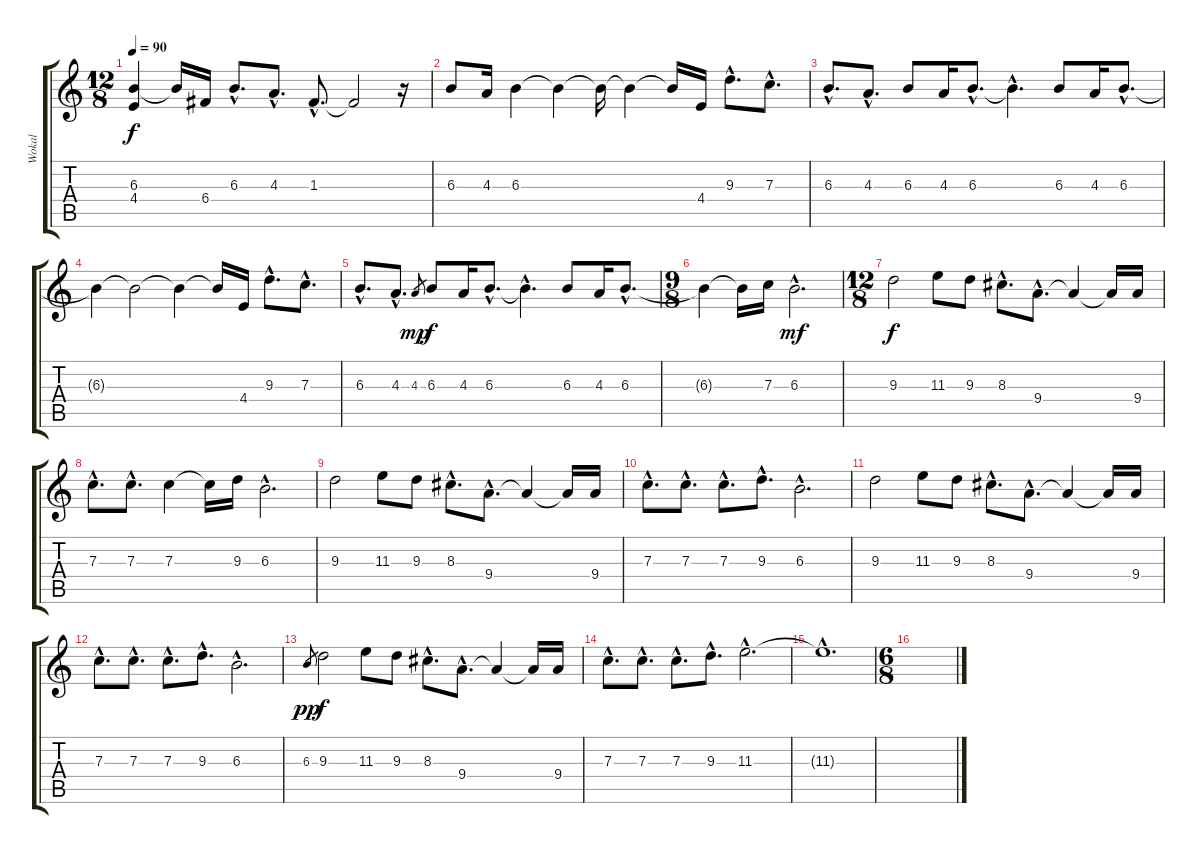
\track ("Wokal" "Wokal") {instrument electricbassfinger}
\staff {score tabs}
\tuning (D4 A3 F3 C3 G2 C2) {hide}
\ts (12 8)
\tempo 90
\clef g2
\ks c
(6.3{t} 4.4{t}).4{dy f} 6.3{t}.16 6.4.16 6.3{hac}.8{d} 4.3{hac}.8{d} 1.3{hac}.8{d} 1.3{t}.2 r.16 |
6.3.8 4.3.16 6.3.4 6.3{t}.4 6.3{t}.16 6.3{t}.4 6.3{t}.16 4.4.16 9.3{hac}.8{d} 7.3{hac}.8{d} |
6.3{hac}.8{d} 4.3{hac}.8{d} 6.3.8 4.3.16 6.3{hac}.8{d} 6.3{hac t}.4{d} 6.3.8 4.3.16 6.3{hac}.8{d} |
6.3{t}.4 6.3{t}.2 6.3{t}.4 6.3{t}.16 4.4.16 9.3{hac}.8{d} 7.3{hac}.8{d} |
6.3{hac}.8{d} 4.3{hac}.8{d} 4.3.8{gr dy mp} 6.3.8{dy f} 4.3.16 6.3{hac}.8{d} 6.3{hac t}.4{d} 6.3.8 4.3.16 6.3{hac}.8{d} |
\ts (9 8)
6.3{t}.4 6.3{t}.16 7.3.16 6.3{hac}.2{d dy mf} |
\ts (12 8)
9.3.2{dy f} 11.3.8 9.3.8 8.3{hac}.8{d} 9.4{hac}.8{d} 9.4{t}.4 9.4{t}.16 9.4.16 |
7.3{hac}.8{d} 7.3{hac}.8{d} 7.3.4 7.3{t}.16 9.3.16 6.3{hac}.2{d} |
9.3.2 11.3.8 9.3.8 8.3{hac}.8{d} 9.4{hac}.8{d} 9.4{t}.4 9.4{t}.16 9.4.16 |
7.3{hac}.8{d} 7.3{hac}.8{d} 7.3{hac}.8{d} 9.3{hac}.8{d} 6.3{hac}.2{d} |
9.3.2 11.3.8 9.3.8 8.3{hac}.8{d} 9.4{hac}.8{d} 9.4{t}.4 9.4{t}.16 9.4.16 |
7.3{hac}.8{d} 7.3{hac}.8{d} 7.3{hac}.8{d} 9.3{hac}.8{d} 6.3{hac}.2{d} |
6.3.8{gr dy pp} 9.3.2{dy f} 11.3.8 9.3.8 8.3{hac}.8{d} 9.4{hac}.8{d} 9.4{t}.4 9.4{t}.16 9.4.16 |
7.3{hac}.8{d} 7.3{hac}.8{d} 7.3{hac}.8{d} 9.3{hac}.8{d} 11.3{hac}.2{d} |
11.3{hac t}.1{d} |
\ts (6 8)
